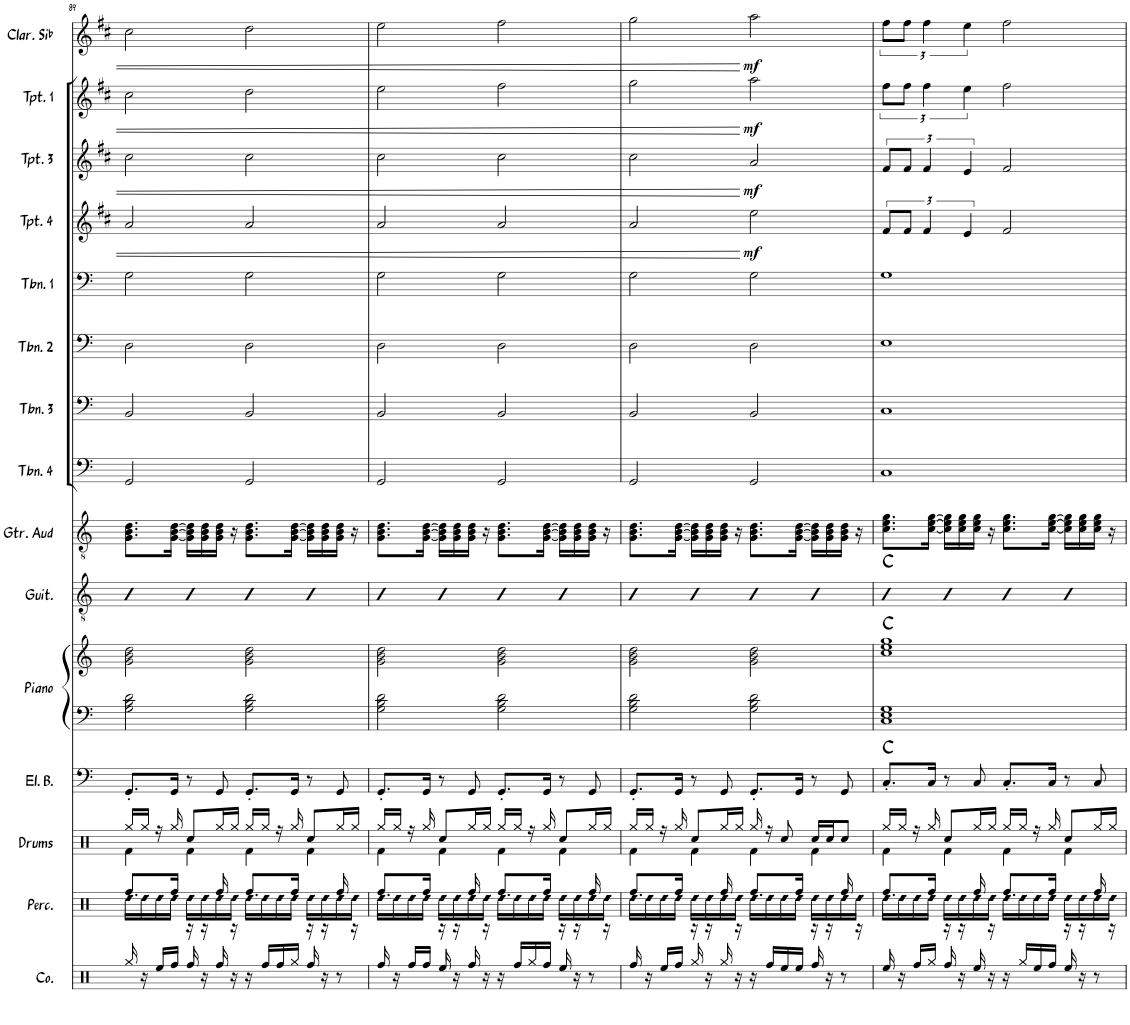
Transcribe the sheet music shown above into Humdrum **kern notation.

**kern	**kern	**kern	**kern	**harte	**kern	**kern	**harte	**kern	**harte	**kern	**kern	**kern	**kern	**kern	**kern	**dynam	**kern	**dynam	**kern	**dynam	**kern	**dynam
*part15	*part14	*part13	*part12	*part12	*part11	*part11	*part11	*part10	*part10	*part9	*part8	*part7	*part6	*part5	*part4	*part4	*part3	*part3	*part2	*part2	*part1	*part1
*staff16	*staff15	*staff14	*staff13	*	*staff12	*staff11	*	*staff10	*	*staff9	*staff8	*staff7	*staff6	*staff5	*staff4	*staff4	*staff3	*staff3	*staff2	*staff2	*staff1	*staff1
*I"Congas	*I"Percussion	*I"Drums	*I"Electric Bass	*	*I"Piano	*	*	*I"Guitar	*	*I"Guitar Audio	*I"Trombone 4	*I"Trombone 3	*I"Trombone 2	*I"Trombone 1	*I"Trumpet 4	*	*I"Trumpet 3	*	*I"Trumpet 1	*	*I"Clarinette en Sib	*
*I'Co.	*I'Perc.	*I'Drums	*I'El. B.	*	*I'Piano	*	*	*I'Guit.	*	*I'Gtr. Aud	*I'Tbn. 4	*I'Tbn. 3	*I'Tbn. 2	*I'Tbn. 1	*I'Tpt. 4	*	*I'Tpt. 3	*	*I'Tpt. 1	*	*I'Clar. Sib	*
!!LO:PB:g=z
*clefX	*clefX	*clefX	*clefF4	*	*clefF4	*clefG2	*	*clefGv2	*	*clefGv2	*clefF4	*clefF4	*clefF4	*clefF4	*clefG2	*	*clefG2	*	*clefG2	*	*clefG2	*
*	*	*	*Trd7c12	*	*	*	*	*	*	*	*	*	*	*	*Trd1c2	*	*Trd1c2	*	*Trd1c2	*	*Trd1c2	*
*k[]	*k[]	*k[]	*k[]	*	*k[]	*k[]	*	*k[]	*	*k[]	*k[]	*k[]	*k[]	*k[]	*k[f#c#]	*	*k[f#c#]	*	*k[f#c#]	*	*k[f#c#]	*
*M4/4	*M4/4	*M4/4	*M4/4	*	*M4/4	*M4/4	*	*M4/4	*	*M4/4	*M4/4	*M4/4	*M4/4	*M4/4	*M4/4	*	*M4/4	*	*M4/4	*	*M4/4	*
=89	=89	=89	=89	=89	=89	=89	=89	=89	=89	=89	=89	=89	=89	=89	=89	=89	=89	=89	=89	=89	=89	=89
!	!LO:N:head=diamond	!	!	!	!	!	!	!	!	!	!	!	!	!	!	!	!	!	!	!	!	!
*	*^	*^	*	*	*	*	*	*	*	*	*	*	*	*	*	*	*	*	*	*	*	*
16Rgg/	16Rdd\LL	8.Rff/L	16Rgg/LL	4Rf\	8.GG'/L	.	2G\ 2B\ 2d\	2g\ 2b\ 2dd\	.	4B	.	8.G\ 8.B\ 8.d\L	2GG/	2BB/	2D\	2G\	2a/	.	2cc#\	.	2cc#\	.	2cc#\	.
!	!LO:N:head=diamond	!	!	!	!	!	!	!	!	!	!	!	!	!	!	!	!	!	!	!	!	!	!	!
16r	16Rdd\	.	16Rgg/JJ	.	.	.	.	.	.	.	.	.	.	.	.	.	.	.	.	.	.	.	.	.
!	!LO:N:head=diamond	!	!	!	!	!	!	!	!	!	!	!	!	!	!	!	!	!	!	!	!	!	!	!
16Ree/LL	16Rdd\	.	16r	.	.	.	.	.	.	.	.	.	.	.	.	.	.	.	.	.	.	.	.	.
!	!LO:N:head=diamond	!	!	!	!	!	!	!	!	!	!	!	!	!	!	!	!	!	!	!	!	!	!	!
16Rff/JJ	16Rdd\JJ	16Rff/Jk	16Rgg/	.	16GG/Jk	.	.	.	.	.	.	[16G\ [16B\ [16d\Jk	.	.	.	.	.	.	.	.	.	.	.	.
!	!LO:N:head=diamond	!	!	!	!	!	!	!	!	!	!	!	!	!	!	!	!	!	!	!	!	!	!	!
16Rff/	16Rdd\LL	16r	8Rcc/L	4Rf\	8r	.	.	.	.	4B	.	16G\] 16B\] 16d\]LL	.	.	.	.	.	.	.	.	.	.	.	.
!	!LO:N:head=diamond	!	!	!	!	!	!	!	!	!	!	!	!	!	!	!	!	!	!	!	!	!	!	!
16r	16Rdd\	16r	.	.	.	.	.	.	.	.	.	16G\ 16B\ 16d\	.	.	.	.	.	.	.	.	.	.	.	.
!	!LO:N:head=diamond	!	!	!	!	!	!	!	!	!	!	!	!	!	!	!	!	!	!	!	!	!	!	!
16Rff/	16Rdd\	16Rff/	16Rgg/L	.	8GG/	.	.	.	.	.	.	16G\ 16B\ 16d\JJ	.	.	.	.	.	.	.	.	.	.	.	.
!	!LO:N:head=diamond	!	!	!	!	!	!	!	!	!	!	!	!	!	!	!	!	!	!	!	!	!	!	!
16r	16Rdd\JJ	16r	16Rgg/JJ	.	.	.	.	.	.	.	.	16r	.	.	.	.	.	.	.	.	.	.	.	.
!	!LO:N:head=diamond	!	!	!	!	!	!	!	!	!	!	!	!	!	!	!	!	!	!	!	!	!	!	!
16r	16Rdd\LL	8.Rff/L	16Rgg/LL	4Rf\	8.GG'/L	.	2G\ 2B\ 2d\	2g\ 2b\ 2dd\	.	4B	.	8.G\ 8.B\ 8.d\L	2GG/	2BB/	2D\	2G\	2a/	.	2cc#\	.	2dd\	.	2dd\	.
!	!LO:N:head=diamond	!	!	!	!	!	!	!	!	!	!	!	!	!	!	!	!	!	!	!	!	!	!	!
16Rff/LL	16Rdd\	.	16Rgg/JJ	.	.	.	.	.	.	.	.	.	.	.	.	.	.	.	.	.	.	.	.	.
!	!LO:N:head=diamond	!	!	!	!	!	!	!	!	!	!	!	!	!	!	!	!	!	!	!	!	!	!	!
16Rff/	16Rdd\	.	16r	.	.	.	.	.	.	.	.	.	.	.	.	.	.	.	.	.	.	.	.	.
!	!LO:N:head=diamond	!	!	!	!	!	!	!	!	!	!	!	!	!	!	!	!	!	!	!	!	!	!	!
16Rgg/JJ	16Rdd\JJ	16Rff/Jk	16Rgg/	.	16GG/Jk	.	.	.	.	.	.	[16G\ [16B\ [16d\Jk	.	.	.	.	.	.	.	.	.	.	.	.
!	!LO:N:head=diamond	!	!	!	!	!	!	!	!	!	!	!	!	!	!	!	!	!	!	!	!	!	!	!
16Rff/	16Rdd\LL	16r	8Rcc/L	4Rf\	8r	.	.	.	.	4B	.	16G\] 16B\] 16d\]LL	.	.	.	.	.	.	.	.	.	.	.	.
!	!LO:N:head=diamond	!	!	!	!	!	!	!	!	!	!	!	!	!	!	!	!	!	!	!	!	!	!	!
16r	16Rdd\	16r	.	.	.	.	.	.	.	.	.	16G\ 16B\ 16d\	.	.	.	.	.	.	.	.	.	.	.	.
!	!LO:N:head=diamond	!	!	!	!	!	!	!	!	!	!	!	!	!	!	!	!	!	!	!	!	!	!	!
8r	16Rdd\	16Rff/	16Rgg/L	.	8GG/	.	.	.	.	.	.	16G\ 16B\ 16d\JJ	.	.	.	.	.	.	.	.	.	.	.	.
!	!LO:N:head=diamond	!	!	!	!	!	!	!	!	!	!	!	!	!	!	!	!	!	!	!	!	!	!	!
.	16Rdd\JJ	16r	16Rgg/JJ	.	.	.	.	.	.	.	.	16r	.	.	.	.	.	.	.	.	.	.	.	.
=90	=90	=90	=90	=90	=90	=90	=90	=90	=90	=90	=90	=90	=90	=90	=90	=90	=90	=90	=90	=90	=90	=90	=90	=90
!	!LO:N:head=diamond	!	!	!	!	!	!	!	!	!	!	!	!	!	!	!	!	!	!	!	!	!	!	!
16Rff/	16Rdd\LL	8.Rff/L	16Rgg/LL	4Rf\	8.GG'/L	.	2G\ 2B\ 2d\	2g\ 2b\ 2dd\	.	4B	.	8.G\ 8.B\ 8.d\L	2GG/	2BB/	2D\	2G\	2a/	.	2cc#\	.	2ee\	.	2ee\	.
!	!LO:N:head=diamond	!	!	!	!	!	!	!	!	!	!	!	!	!	!	!	!	!	!	!	!	!	!	!
16r	16Rdd\	.	16Rgg/JJ	.	.	.	.	.	.	.	.	.	.	.	.	.	.	.	.	.	.	.	.	.
!	!LO:N:head=diamond	!	!	!	!	!	!	!	!	!	!	!	!	!	!	!	!	!	!	!	!	!	!	!
16Rff/LL	16Rdd\	.	16r	.	.	.	.	.	.	.	.	.	.	.	.	.	.	.	.	.	.	.	.	.
!	!LO:N:head=diamond	!	!	!	!	!	!	!	!	!	!	!	!	!	!	!	!	!	!	!	!	!	!	!
16Rff/JJ	16Rdd\JJ	16Rff/Jk	16Rgg/	.	16GG/Jk	.	.	.	.	.	.	[16G\ [16B\ [16d\Jk	.	.	.	.	.	.	.	.	.	.	.	.
!	!LO:N:head=diamond	!	!	!	!	!	!	!	!	!	!	!	!	!	!	!	!	!	!	!	!	!	!	!
16Ree/	16Rdd\LL	16r	8Rcc/L	4Rf\	8r	.	.	.	.	4B	.	16G\] 16B\] 16d\]LL	.	.	.	.	.	.	.	.	.	.	.	.
!	!LO:N:head=diamond	!	!	!	!	!	!	!	!	!	!	!	!	!	!	!	!	!	!	!	!	!	!	!
16r	16Rdd\	16r	.	.	.	.	.	.	.	.	.	16G\ 16B\ 16d\	.	.	.	.	.	.	.	.	.	.	.	.
!	!LO:N:head=diamond	!	!	!	!	!	!	!	!	!	!	!	!	!	!	!	!	!	!	!	!	!	!	!
16Rff/	16Rdd\	16Rff/	16Rgg/L	.	8GG/	.	.	.	.	.	.	16G\ 16B\ 16d\JJ	.	.	.	.	.	.	.	.	.	.	.	.
!	!LO:N:head=diamond	!	!	!	!	!	!	!	!	!	!	!	!	!	!	!	!	!	!	!	!	!	!	!
16r	16Rdd\JJ	16r	16Rgg/JJ	.	.	.	.	.	.	.	.	16r	.	.	.	.	.	.	.	.	.	.	.	.
!	!LO:N:head=diamond	!	!	!	!	!	!	!	!	!	!	!	!	!	!	!	!	!	!	!	!	!	!	!
16r	16Rdd\LL	8.Rff/L	16Rgg/LL	4Rf\	8.GG'/L	.	2G\ 2B\ 2d\	2g\ 2b\ 2dd\	.	4B	.	8.G\ 8.B\ 8.d\L	2GG/	2BB/	2D\	2G\	2a/	.	2cc#\	.	2ff#\	.	2ff#\	.
!	!LO:N:head=diamond	!	!	!	!	!	!	!	!	!	!	!	!	!	!	!	!	!	!	!	!	!	!	!
16Rff/LL	16Rdd\	.	16Rgg/JJ	.	.	.	.	.	.	.	.	.	.	.	.	.	.	.	.	.	.	.	.	.
!	!LO:N:head=diamond	!	!	!	!	!	!	!	!	!	!	!	!	!	!	!	!	!	!	!	!	!	!	!
16Rgg/	16Rdd\	.	16r	.	.	.	.	.	.	.	.	.	.	.	.	.	.	.	.	.	.	.	.	.
!	!LO:N:head=diamond	!	!	!	!	!	!	!	!	!	!	!	!	!	!	!	!	!	!	!	!	!	!	!
16Rff/JJ	16Rdd\JJ	16Rff/Jk	16Rgg/	.	16GG/Jk	.	.	.	.	.	.	[16G\ [16B\ [16d\Jk	.	.	.	.	.	.	.	.	.	.	.	.
!	!LO:N:head=diamond	!	!	!	!	!	!	!	!	!	!	!	!	!	!	!	!	!	!	!	!	!	!	!
16Ree/	16Rdd\LL	16r	8Rcc/L	4Rf\	8r	.	.	.	.	4B	.	16G\] 16B\] 16d\]LL	.	.	.	.	.	.	.	.	.	.	.	.
!	!LO:N:head=diamond	!	!	!	!	!	!	!	!	!	!	!	!	!	!	!	!	!	!	!	!	!	!	!
16r	16Rdd\	16r	.	.	.	.	.	.	.	.	.	16G\ 16B\ 16d\	.	.	.	.	.	.	.	.	.	.	.	.
!	!LO:N:head=diamond	!	!	!	!	!	!	!	!	!	!	!	!	!	!	!	!	!	!	!	!	!	!	!
8r	16Rdd\	16Rff/	16Rgg/L	.	8GG/	.	.	.	.	.	.	16G\ 16B\ 16d\JJ	.	.	.	.	.	.	.	.	.	.	.	.
!	!LO:N:head=diamond	!	!	!	!	!	!	!	!	!	!	!	!	!	!	!	!	!	!	!	!	!	!	!
.	16Rdd\JJ	16r	16Rgg/JJ	.	.	.	.	.	.	.	.	16r	.	.	.	.	.	.	.	.	.	.	.	.
=91	=91	=91	=91	=91	=91	=91	=91	=91	=91	=91	=91	=91	=91	=91	=91	=91	=91	=91	=91	=91	=91	=91	=91	=91
!	!LO:N:head=diamond	!	!	!	!	!	!	!	!	!	!	!	!	!	!	!	!	!	!	!	!	!	!	!
16Rff/	16Rdd\LL	8.Rff/L	16Rgg/LL	4Rf\	8.GG'/L	.	2G\ 2B\ 2d\	2g\ 2b\ 2dd\	.	4B	.	8.G\ 8.B\ 8.d\L	2GG/	2BB/	2D\	2G\	2a/	.	2cc#\	.	2gg\	.	2gg\	.
!	!LO:N:head=diamond	!	!	!	!	!	!	!	!	!	!	!	!	!	!	!	!	!	!	!	!	!	!	!
16r	16Rdd\	.	16Rgg/JJ	.	.	.	.	.	.	.	.	.	.	.	.	.	.	.	.	.	.	.	.	.
!	!LO:N:head=diamond	!	!	!	!	!	!	!	!	!	!	!	!	!	!	!	!	!	!	!	!	!	!	!
16Ree/LL	16Rdd\	.	16r	.	.	.	.	.	.	.	.	.	.	.	.	.	.	.	.	.	.	.	.	.
!	!LO:N:head=diamond	!	!	!	!	!	!	!	!	!	!	!	!	!	!	!	!	!	!	!	!	!	!	!
16Rff/JJ	16Rdd\JJ	16Rff/Jk	16Rgg/	.	16GG/Jk	.	.	.	.	.	.	[16G\ [16B\ [16d\Jk	.	.	.	.	.	.	.	.	.	.	.	.
!	!LO:N:head=diamond	!	!	!	!	!	!	!	!	!	!	!	!	!	!	!	!	!	!	!	!	!	!	!
16Rgg/	16Rdd\LL	16r	8Rcc/L	4Rf\	8r	.	.	.	.	4B	.	16G\] 16B\] 16d\]LL	.	.	.	.	.	.	.	.	.	.	.	.
!	!LO:N:head=diamond	!	!	!	!	!	!	!	!	!	!	!	!	!	!	!	!	!	!	!	!	!	!	!
16r	16Rdd\	16r	.	.	.	.	.	.	.	.	.	16G\ 16B\ 16d\	.	.	.	.	.	.	.	.	.	.	.	.
!	!LO:N:head=diamond	!	!	!	!	!	!	!	!	!	!	!	!	!	!	!	!	!	!	!	!	!	!	!
16Rgg/	16Rdd\	16Rff/	16Rgg/L	.	8GG/	.	.	.	.	.	.	16G\ 16B\ 16d\JJ	.	.	.	.	.	.	.	.	.	.	.	.
!	!LO:N:head=diamond	!	!	!	!	!	!	!	!	!	!	!	!	!	!	!	!	!	!	!	!	!	!	!
16r	16Rdd\JJ	16r	16Rgg/JJ	.	.	.	.	.	.	.	.	16r	.	.	.	.	.	.	.	.	.	.	.	.
!	!LO:N:head=diamond	!	!	!	!	!	!	!	!	!	!	!	!	!	!	!	!	!LO:DY:b	!	!LO:DY:b	!	!LO:DY:b	!	!LO:DY:b
16r	16Rdd\LL	8.Rff/L	16Rgg/	4Rf\	8.GG'/L	.	2G\ 2B\ 2d\	2g\ 2b\ 2dd\	.	4B	.	8.G\ 8.B\ 8.d\L	2GG/	2BB/	2D\	2G\	2ee\	mf	2a/	mf	2aa\	mf	2aa\	mf
!	!LO:N:head=diamond	!	!	!	!	!	!	!	!	!	!	!	!	!	!	!	!	!	!	!	!	!	!	!
16Rff/LL	16Rdd\	.	16r	.	.	.	.	.	.	.	.	.	.	.	.	.	.	.	.	.	.	.	.	.
!	!LO:N:head=diamond	!	!	!	!	!	!	!	!	!	!	!	!	!	!	!	!	!	!	!	!	!	!	!
16Ree/	16Rdd\	.	8Rcc/	.	.	.	.	.	.	.	.	.	.	.	.	.	.	.	.	.	.	.	.	.
!	!LO:N:head=diamond	!	!	!	!	!	!	!	!	!	!	!	!	!	!	!	!	!	!	!	!	!	!	!
16Ree/JJ	16Rdd\JJ	16Rff/Jk	.	.	16GG/Jk	.	.	.	.	.	.	[16G\ [16B\ [16d\Jk	.	.	.	.	.	.	.	.	.	.	.	.
!	!LO:N:head=diamond	!	!	!	!	!	!	!	!	!	!	!	!	!	!	!	!	!	!	!	!	!	!	!
16Rff/	16Rdd\LL	16r	16Rcc/LL	4Rf\	8r	.	.	.	.	4B	.	16G\] 16B\] 16d\]LL	.	.	.	.	.	.	.	.	.	.	.	.
!	!LO:N:head=diamond	!	!	!	!	!	!	!	!	!	!	!	!	!	!	!	!	!	!	!	!	!	!	!
16r	16Rdd\	16r	16Rcc/J	.	.	.	.	.	.	.	.	16G\ 16B\ 16d\	.	.	.	.	.	.	.	.	.	.	.	.
!	!LO:N:head=diamond	!	!	!	!	!	!	!	!	!	!	!	!	!	!	!	!	!	!	!	!	!	!	!
8r	16Rdd\	16Rff/	8Rcc/J	.	8GG/	.	.	.	.	.	.	16G\ 16B\ 16d\JJ	.	.	.	.	.	.	.	.	.	.	.	.
!	!LO:N:head=diamond	!	!	!	!	!	!	!	!	!	!	!	!	!	!	!	!	!	!	!	!	!	!	!
.	16Rdd\JJ	16r	.	.	.	.	.	.	.	.	.	16r	.	.	.	.	.	.	.	.	.	.	.	.
=92	=92	=92	=92	=92	=92	=92	=92	=92	=92	=92	=92	=92	=92	=92	=92	=92	=92	=92	=92	=92	=92	=92	=92	=92
!	!LO:N:head=diamond	!	!	!	!	!	!	!	!	!	!	!	!	!	!	!	!	!	!	!	!	!	!	!
16Ree/	16Rdd\LL	8.Rff/L	16Rgg/LL	4Rf\	8.C'/L	C:maj	1C 1E 1G	1cc 1ee 1gg	C:maj	4B	C:maj	8.c\ 8.e\ 8.g\L	1C	1C	1E	1G	12f#/L	.	12f#/L	.	12ff#\L	.	12ff#\L	.
!	!LO:N:head=diamond	!	!	!	!	!	!	!	!	!	!	!	!	!	!	!	!	!	!	!	!	!	!	!
16r	16Rdd\	.	16Rgg/JJ	.	.	.	.	.	.	.	.	.	.	.	.	.	.	.	.	.	.	.	.	.
.	.	.	.	.	.	.	.	.	.	.	.	.	.	.	.	.	12f#/J	.	12f#/J	.	12ff#\J	.	12ff#\J	.
!	!LO:N:head=diamond	!	!	!	!	!	!	!	!	!	!	!	!	!	!	!	!	!	!	!	!	!	!	!
16Rff/LL	16Rdd\	.	16r	.	.	.	.	.	.	.	.	.	.	.	.	.	.	.	.	.	.	.	.	.
.	.	.	.	.	.	.	.	.	.	.	.	.	.	.	.	.	6f#/	.	6f#/	.	6ff#\	.	6ff#\	.
!	!LO:N:head=diamond	!	!	!	!	!	!	!	!	!	!	!	!	!	!	!	!	!	!	!	!	!	!	!
16Rgg/JJ	16Rdd\JJ	16Rff/Jk	16Rgg/	.	16C/Jk	.	.	.	.	.	.	[16c\ [16e\ [16g\Jk	.	.	.	.	.	.	.	.	.	.	.	.
!	!LO:N:head=diamond	!	!	!	!	!	!	!	!	!	!	!	!	!	!	!	!	!	!	!	!	!	!	!
16Rff/	16Rdd\LL	16r	8Rcc/L	4Rf\	8r	.	.	.	.	4B	.	16c\] 16e\] 16g\]LL	.	.	.	.	.	.	.	.	.	.	.	.
!	!LO:N:head=diamond	!	!	!	!	!	!	!	!	!	!	!	!	!	!	!	!	!	!	!	!	!	!	!
16r	16Rdd\	16r	.	.	.	.	.	.	.	.	.	16c\ 16e\ 16g\	.	.	.	.	.	.	.	.	.	.	.	.
.	.	.	.	.	.	.	.	.	.	.	.	.	.	.	.	.	6e/	.	6e/	.	6ee\	.	6ee\	.
!	!LO:N:head=diamond	!	!	!	!	!	!	!	!	!	!	!	!	!	!	!	!	!	!	!	!	!	!	!
16Ree/	16Rdd\	16Rff/	16Rgg/L	.	8C/	.	.	.	.	.	.	16c\ 16e\ 16g\JJ	.	.	.	.	.	.	.	.	.	.	.	.
!	!LO:N:head=diamond	!	!	!	!	!	!	!	!	!	!	!	!	!	!	!	!	!	!	!	!	!	!	!
16r	16Rdd\JJ	16r	16Rgg/JJ	.	.	.	.	.	.	.	.	16r	.	.	.	.	.	.	.	.	.	.	.	.
!	!LO:N:head=diamond	!	!	!	!	!	!	!	!	!	!	!	!	!	!	!	!	!	!	!	!	!	!	!
16r	16Rdd\LL	8.Rff/L	16Rgg/LL	4Rf\	8.C'/L	.	.	.	.	4B	.	8.c\ 8.e\ 8.g\L	.	.	.	.	2f#/	.	2f#/	.	2ff#\	.	2ff#\	.
!	!LO:N:head=diamond	!	!	!	!	!	!	!	!	!	!	!	!	!	!	!	!	!	!	!	!	!	!	!
16Rgg/LL	16Rdd\	.	16Rgg/JJ	.	.	.	.	.	.	.	.	.	.	.	.	.	.	.	.	.	.	.	.	.
!	!LO:N:head=diamond	!	!	!	!	!	!	!	!	!	!	!	!	!	!	!	!	!	!	!	!	!	!	!
16Ree/	16Rdd\	.	16r	.	.	.	.	.	.	.	.	.	.	.	.	.	.	.	.	.	.	.	.	.
!	!LO:N:head=diamond	!	!	!	!	!	!	!	!	!	!	!	!	!	!	!	!	!	!	!	!	!	!	!
16Rff/JJ	16Rdd\JJ	16Rff/Jk	16Rgg/	.	16C/Jk	.	.	.	.	.	.	[16c\ [16e\ [16g\Jk	.	.	.	.	.	.	.	.	.	.	.	.
!	!LO:N:head=diamond	!	!	!	!	!	!	!	!	!	!	!	!	!	!	!	!	!	!	!	!	!	!	!
16Ree/	16Rdd\LL	16r	8Rcc/L	4Rf\	8r	.	.	.	.	4B	.	16c\] 16e\] 16g\]LL	.	.	.	.	.	.	.	.	.	.	.	.
!	!LO:N:head=diamond	!	!	!	!	!	!	!	!	!	!	!	!	!	!	!	!	!	!	!	!	!	!	!
16r	16Rdd\	16r	.	.	.	.	.	.	.	.	.	16c\ 16e\ 16g\	.	.	.	.	.	.	.	.	.	.	.	.
!	!LO:N:head=diamond	!	!	!	!	!	!	!	!	!	!	!	!	!	!	!	!	!	!	!	!	!	!	!
8r	16Rdd\	16Rff/	16Rgg/L	.	8C/	.	.	.	.	.	.	16c\ 16e\ 16g\JJ	.	.	.	.	.	.	.	.	.	.	.	.
!	!LO:N:head=diamond	!	!	!	!	!	!	!	!	!	!	!	!	!	!	!	!	!	!	!	!	!	!	!
.	16Rdd\JJ	16r	16Rgg/JJ	.	.	.	.	.	.	.	.	16r	.	.	.	.	.	.	.	.	.	.	.	.
*	*v	*v	*	*	*	*	*	*	*	*	*	*	*	*	*	*	*	*	*	*	*	*	*	*
*	*	*v	*v	*	*	*	*	*	*	*	*	*	*	*	*	*	*	*	*	*	*	*	*
=	=	=	=	=	=	=	=	=	=	=	=	=	=	=	=	=	=	=	=	=	=	=
*-	*-	*-	*-	*-	*-	*-	*-	*-	*-	*-	*-	*-	*-	*-	*-	*-	*-	*-	*-	*-	*-	*-
